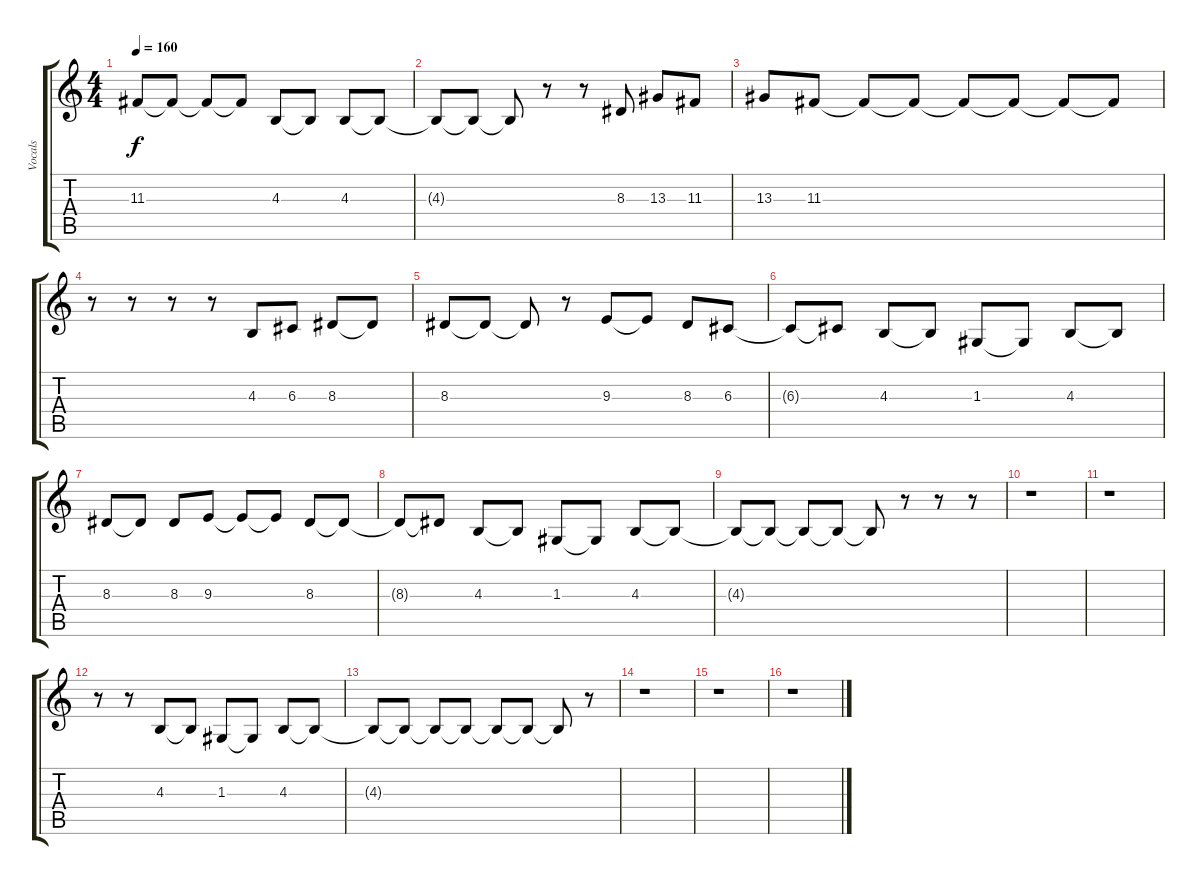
\track ("Vocals" "Vocals") {instrument lead2sawtooth}
\staff {score tabs}
\tuning (E4 B3 G3 D3 A2 E2) {hide}
\ts (4 4)
\tempo 160
\clef g2
\ks c
11.3{t}.8{dy f} 11.3{t}.8 11.3{t}.8 11.3{t}.8 4.3.8 4.3{t}.8 4.3.8 4.3{t}.8 |
4.3{t}.8 4.3{t}.8 4.3{t}.8 r.8 r.8 8.3.8 13.3.8 11.3.8 |
13.3.8 11.3.8 11.3{t}.8 11.3{t}.8 11.3{t}.8 11.3{t}.8 11.3{t}.8 11.3{t}.8 |
r.8 r.8 r.8 r.8 4.3.8 6.3.8 8.3.8 8.3{t}.8 |
8.3.8 8.3{t}.8 8.3{t}.8 r.8 9.3.8 9.3{t}.8 8.3.8 6.3.8 |
6.3{t}.8 6.3{t}.8 4.3.8 4.3{t}.8 1.3.8 1.3{t}.8 4.3.8 4.3{t}.8 |
8.3.8 8.3{t}.8 8.3.8 9.3.8 9.3{t}.8 9.3{t}.8 8.3.8 8.3{t}.8 |
8.3{t}.8 8.3{t}.8 4.3.8 4.3{t}.8 1.3.8 1.3{t}.8 4.3.8 4.3{t}.8 |
4.3{t}.8 4.3{t}.8 4.3{t}.8 4.3{t}.8 4.3{t}.8 r.8 r.8 r.8 |
r.1 |
r.1 |
r.8 r.8 4.3.8 4.3{t}.8 1.3.8 1.3{t}.8 4.3.8 4.3{t}.8 |
4.3{t}.8 4.3{t}.8 4.3{t}.8 4.3{t}.8 4.3{t}.8 4.3{t}.8 4.3{t}.8 r.8 |
r.1 |
r.1 |
r.1
